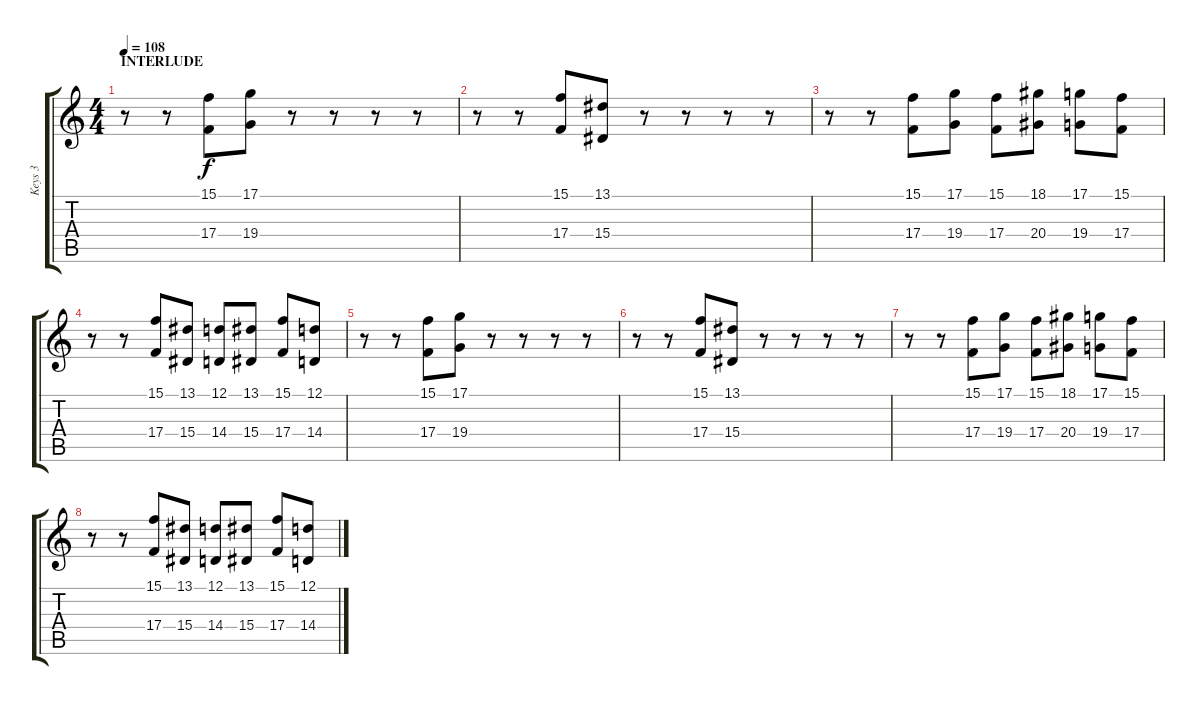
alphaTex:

\track ("Keys 3" "Keys 3") {instrument musicbox}
\staff {score tabs}
\tuning (D4 A3 F3 C3 G2 C2) {hide}
\ts (4 4)
\section ("" "INTERLUDE")
\tempo 108
\clef g2
\ks c
r.8{dy f volume 10 instrument musicbox} r.8 (15.1 17.4).8 (17.1 19.4).8 r.8 r.8 r.8 r.8 |
r.8 r.8 (15.1 17.4).8 (13.1 15.4).8 r.8 r.8 r.8 r.8 |
r.8 r.8 (15.1 17.4).8 (17.1 19.4).8 (15.1 17.4).8 (18.1 20.4).8 (17.1 19.4).8 (15.1 17.4).8 |
r.8 r.8 (15.1 17.4).8 (13.1 15.4).8 (12.1 14.4).8 (13.1 15.4).8 (15.1 17.4).8 (12.1 14.4).8 |
r.8{volume 10 instrument musicbox} r.8 (15.1 17.4).8 (17.1 19.4).8 r.8 r.8 r.8 r.8 |
r.8 r.8 (15.1 17.4).8 (13.1 15.4).8 r.8 r.8 r.8 r.8 |
r.8 r.8 (15.1 17.4).8 (17.1 19.4).8 (15.1 17.4).8 (18.1 20.4).8 (17.1 19.4).8 (15.1 17.4).8 |
r.8 r.8 (15.1 17.4).8 (13.1 15.4).8 (12.1 14.4).8 (13.1 15.4).8 (15.1 17.4).8 (12.1 14.4).8
